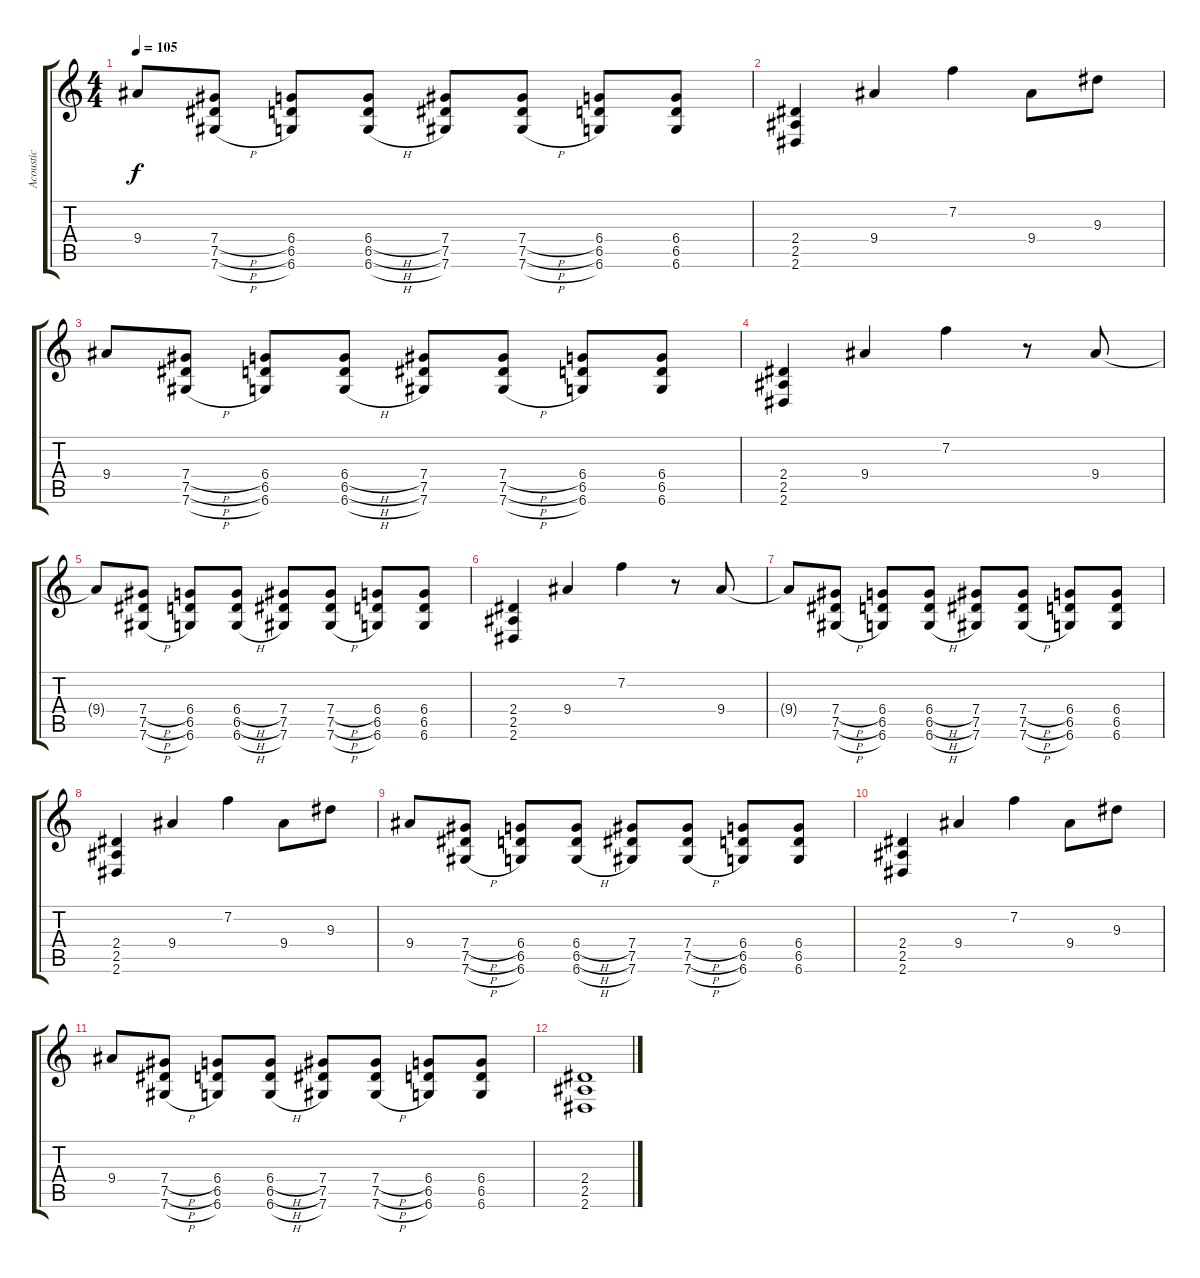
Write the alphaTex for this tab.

\track ("Acoustic" "Acoustic") {instrument acousticguitarsteel}
\staff {score tabs}
\tuning (Eb4 Bb3 Gb3 Db3 Ab2 Db2) {hide}
\ts (4 4)
\tempo 105
\clef g2
\ks c
9.4.8{dy f} (7.4{h} 7.5{h} 7.6{h}).8 (6.4 6.5 6.6).8 (6.4{h} 6.5{h} 6.6{h}).8 (7.4 7.5 7.6).8 (7.4{h} 7.5{h} 7.6{h}).8 (6.4 6.5 6.6).8 (6.4 6.5 6.6).8 |
(2.4 2.5 2.6).4 9.4.4 7.2.4 9.4.8 9.3.8 |
9.4.8 (7.4{h} 7.5{h} 7.6{h}).8 (6.4 6.5 6.6).8 (6.4{h} 6.5{h} 6.6{h}).8 (7.4 7.5 7.6).8 (7.4{h} 7.5{h} 7.6{h}).8 (6.4 6.5 6.6).8 (6.4 6.5 6.6).8 |
(2.4 2.5 2.6).4 9.4.4 7.2.4 r.8 9.4.8 |
9.4{t}.8 (7.4{h} 7.5{h} 7.6{h}).8 (6.4 6.5 6.6).8 (6.4{h} 6.5{h} 6.6{h}).8 (7.4 7.5 7.6).8 (7.4{h} 7.5{h} 7.6{h}).8 (6.4 6.5 6.6).8 (6.4 6.5 6.6).8 |
(2.4 2.5 2.6).4 9.4.4 7.2.4 r.8 9.4.8 |
9.4{t}.8 (7.4{h} 7.5{h} 7.6{h}).8 (6.4 6.5 6.6).8 (6.4{h} 6.5{h} 6.6{h}).8 (7.4 7.5 7.6).8 (7.4{h} 7.5{h} 7.6{h}).8 (6.4 6.5 6.6).8 (6.4 6.5 6.6).8 |
(2.4 2.5 2.6).4 9.4.4 7.2.4 9.4.8 9.3.8 |
9.4.8 (7.4{h} 7.5{h} 7.6{h}).8 (6.4 6.5 6.6).8 (6.4{h} 6.5{h} 6.6{h}).8 (7.4 7.5 7.6).8 (7.4{h} 7.5{h} 7.6{h}).8 (6.4 6.5 6.6).8 (6.4 6.5 6.6).8 |
(2.4 2.5 2.6).4 9.4.4 7.2.4 9.4.8 9.3.8 |
9.4.8 (7.4{h} 7.5{h} 7.6{h}).8 (6.4 6.5 6.6).8 (6.4{h} 6.5{h} 6.6{h}).8 (7.4 7.5 7.6).8 (7.4{h} 7.5{h} 7.6{h}).8 (6.4 6.5 6.6).8 (6.4 6.5 6.6).8 |
(2.4 2.5 2.6).1
